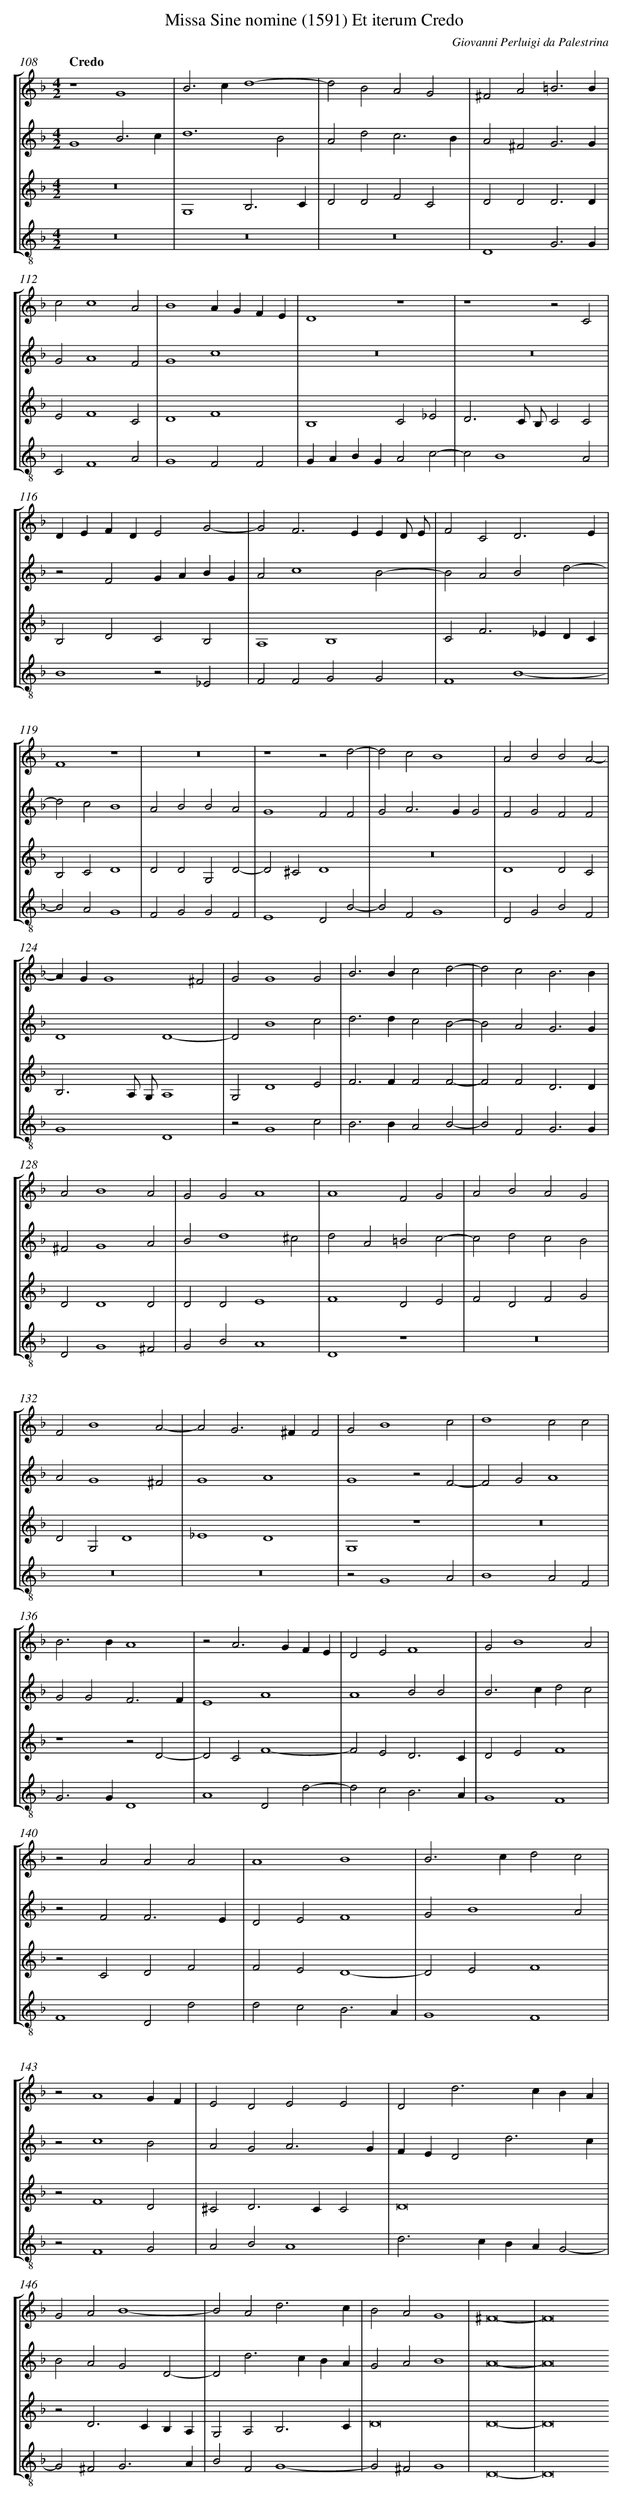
X:1
T: Missa Sine nomine (1591) Et iterum Credo
C: Giovanni Perluigi da Palestrina
L: 1/4
M: 4/2
Q: "Credo"
%%staves [1 2 3 4]
V: 1 clef=treble
V: 2 clef=treble
V: 3 clef=treble
V: 4 clef=treble-8
K: F
[V:1] z4G4 |
[V:2] G4B3c |
[V:3] z8 |
[V:4] z8 |
[V:1] B2>c2d4- |
[V:2] d6B2 |
[V:3] G,4B,3C |
[V:4] z8 |
[V:1] d2B2A2G2 |
[V:2] A2d2c3B |
[V:3] D2D2F2C2 |
[V:4] z8 |
[V:1] ^F2A2=B3B |
[V:2] A2^F2G3G |
[V:3] D2D2D3D |
[V:4] D4G3G |
[V:1] c2c4A2 |
[V:2] G2A4F2 |
[V:3] E2F4C2 |
[V:4] C2F4A2 |
[V:1] B4AGFE |
[V:2] G4c4 |
[V:3] D4F4 |
[V:4] G4F2F2 |
[V:1] D4z4 |
[V:2] z8 |
[V:3] B,4C2_E2 |
[V:4] GABGA2c2- |
[V:1] z4z2C2 |
[V:2] z8 |
[V:3] D3C/ B,/C2C2 |
[V:4] c2B4A2 |
[V:1] DEFDE2G2- |
[V:2] z2F2GABG |
[V:3] B,2D2C2B,2 |
[V:4] B4z2_E2 |
[V:1] G2F2>E2ED/ E/ |
[V:2] A2c4B2- |
[V:3] A,4B,4 |
[V:4] F2F2G2G2 |
[V:1] F2C2D3E |
[V:2] B2A2B2d2- |
[V:3] C2F2>_E2DC |
[V:4] F4B4- |
[V:1] F4z4 |
[V:2] d2c2B4 |
[V:3] B,2C2D4 |
[V:4] B2A2G4 |
[V:1] z8 |
[V:2] A2B2B2A2 |
[V:3] D2D2G,2D2- |
[V:4] F2G2G2F2 |
[V:1] z4z2d2- |
[V:2] G4F2F2 |
[V:3] D2^C2D4 |
[V:4] E4D2B2- |
[V:1] d2c2B4 |
[V:2] G2A2>G2G2 |
[V:3] z8 |
[V:4] B2F2G4 |
[V:1] A2B2B2A2- |
[V:2] F2G2F2F2 |
[V:3] D4D2C2 |
[V:4] D2G2B2F2 |
[V:1] AGG4^F2 |
[V:2] D4D4- |
[V:3] B,3A,/ G,/A,4 |
[V:4] G4D4 |
[V:1] G2G4G2 |
[V:2] D2B4c2 |
[V:3] G,2D4E2 |
[V:4] z2G4c2 |
[V:1] B2>B2c2d2- |
[V:2] d2>d2c2B2- |
[V:3] F2>F2F2F2- |
[V:4] B2>B2A2B2- |
[V:1] d2c2B3B |
[V:2] B2A2G3G |
[V:3] F2F2D3D |
[V:4] B2F2G3G |
[V:1] A2B4A2 |
[V:2] ^F2G4A2 |
[V:3] D2D4D2 |
[V:4] D2G4^F2 |
[V:1] G2G2A4 |
[V:2] B2d4^c2 |
[V:3] D2D2E4 |
[V:4] G2B2A4 |
[V:1] A4F2G2 |
[V:2] d2A2=B2c2- |
[V:3] F4D2E2 |
[V:4] D4z4 |
[V:1] A2B2A2G2 |
[V:2] c2d2c2B2 |
[V:3] F2D2F2G2 |
[V:4] z8 |
[V:1] F2B4A2- |
[V:2] A2G4^F2 |
[V:3] D2G,2D4 |
[V:4] z8 |
[V:1] A2G2>^F2F2 |
[V:2] G4A4 |
[V:3] _E4D4 |
[V:4] z8 |
[V:1] G2B4c2 |
[V:2] G4z2F2- |
[V:3] G,4z4 |
[V:4] z2G4A2 |
[V:1] d4c2c2 |
[V:2] F2G2A4 |
[V:3] z8 |
[V:4] B4A2F2 |
[V:1] B2>B2A4 |
[V:2] G2G2F3F |
[V:3] z4z2D2- |
[V:4] G2>G2D4 |
[V:1] z2A2>G2FE |
[V:2] E4A4 |
[V:3] D2C2F4- |
[V:4] A4D2d2- |
[V:1] D2E2F4 |
[V:2] A4B2B2 |
[V:3] F2E2D3C |
[V:4] d2c2B3A |
[V:1] G2B4A2 |
[V:2] B2>c2d2c2 |
[V:3] D2E2F4 |
[V:4] G4F4 |
[V:1] z2A2A2A2 |
[V:2] z2F2F3E |
[V:3] z2C2D2F2 |
[V:4] F4D2d2 |
[V:1] A4B4 |
[V:2] D2E2F4 |
[V:3] F2E2D4- |
[V:4] d2c2B3A |
[V:1] B2>c2d2c2 |
[V:2] G2B4A2 |
[V:3] D2E2F4 |
[V:4] G4F4 |
[V:1] z2A4GF |
[V:2] z2c4B2 |
[V:3] z2F4D2 |
[V:4] z2F4G2 |
[V:1] E2D2E2E2 |
[V:2] A2G2A3G |
[V:3] ^C2D2>C2C2 |
[V:4] A2B2A4 |
[V:1] D2d2>c2BA |
[V:2] FED2d3c |
[V:3] D8 |
[V:4] d2>c2BAG2- |
[V:1] G2A2B4- |
[V:2] B2A2G2D2- |
[V:3] z2D2>C2B,A, |
[V:4] G2^F2G3A |
[V:1] B2A2d3c |
[V:2] D2d2>c2BA |
[V:3] G,2A,2B,3C |
[V:4] B2F2G4- |
[V:1] B2A2G4 |
[V:2] G2A2B4 |
[V:3] D8 |
[V:4] G2^F2G4 |
[V:1] ^F8- |
[V:2] A8- |
[V:3] D8- |
[V:4] D8- |
[V:1] F8
[V:2] A8
[V:3] D8
[V:4] D8
